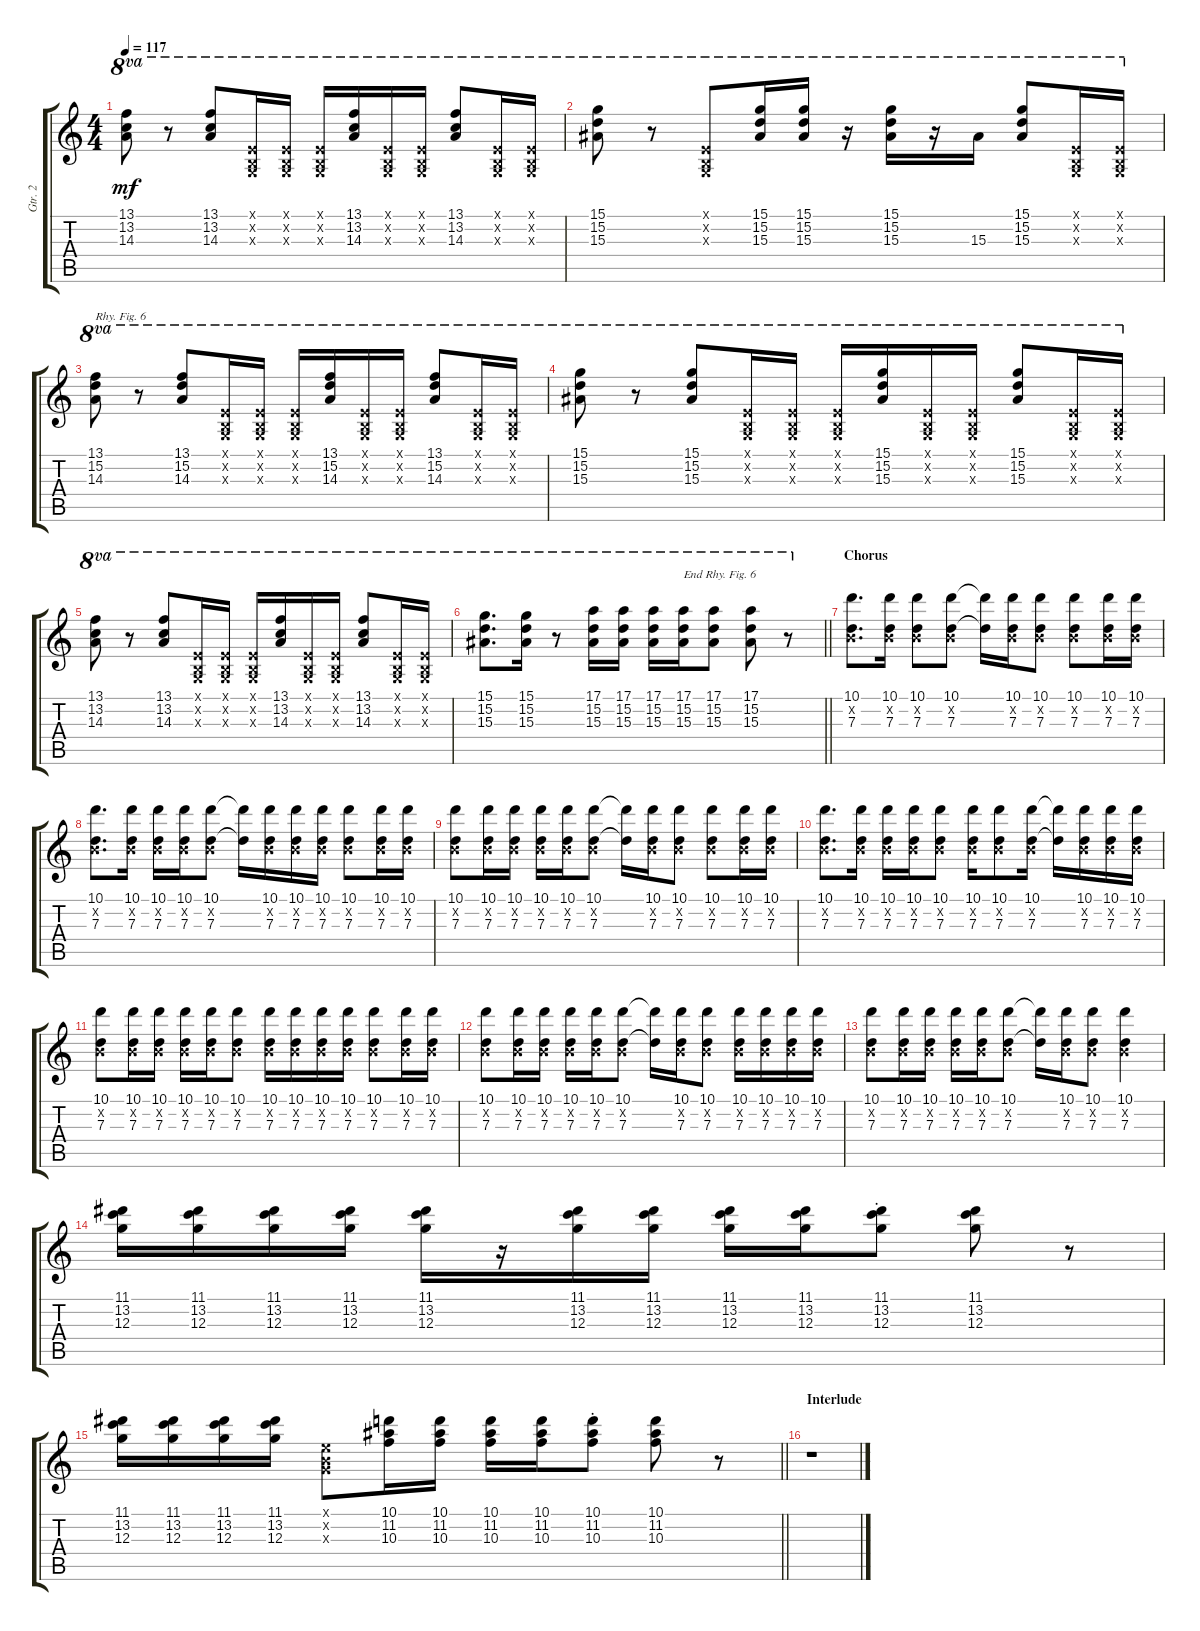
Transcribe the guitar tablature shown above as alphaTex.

\track ("Gtr. 2" "Gtr. 2") {instrument electricguitarclean}
\staff {score tabs}
\tuning (E4 B3 G3 D3 A2 E2) {hide}
\ts (4 4)
\tempo 117
\clef g2
\ks c
(13.1 13.2 14.3).8{ot 8va dy mf} r.8{ot 8va} (13.1 13.2 14.3).8{ot 8va} (0.1{x} 0.2{x} 0.3{x}).16{ot 8va} (0.1{x} 0.2{x} 0.3{x}).16{ot 8va} (0.1{x} 0.2{x} 0.3{x}).16{ot 8va} (13.1 13.2 14.3).16{ot 8va} (0.1{x} 0.2{x} 0.3{x}).16{ot 8va} (0.1{x} 0.2{x} 0.3{x}).16{ot 8va} (13.1 13.2 14.3).8{ot 8va} (0.1{x} 0.2{x} 0.3{x}).16{ot 8va} (0.1{x} 0.2{x} 0.3{x}).16{ot 8va} |
(15.1 15.2 15.3).8{ot 8va} r.8{ot 8va} (0.1{x} 0.2{x} 0.3{x}).8{ot 8va} (15.1 15.2 15.3).16{ot 8va} (15.1 15.2 15.3).16{ot 8va} r.16{ot 8va} (15.1 15.2 15.3).16{ot 8va} r.16{ot 8va} 15.3.16{ot 8va} (15.1 15.2 15.3).8{ot 8va} (0.1{x} 0.2{x} 0.3{x}).16{ot 8va} (0.1{x} 0.2{x} 0.3{x}).16{ot 8va} |
(13.1 15.2 14.3).8{ot 8va txt "Rhy. Fig. 6"} r.8{ot 8va} (13.1 15.2 14.3).8{ot 8va} (0.1{x} 0.2{x} 0.3{x}).16{ot 8va} (0.1{x} 0.2{x} 0.3{x}).16{ot 8va} (0.1{x} 0.2{x} 0.3{x}).16{ot 8va} (13.1 15.2 14.3).16{ot 8va} (0.1{x} 0.2{x} 0.3{x}).16{ot 8va} (0.1{x} 0.2{x} 0.3{x}).16{ot 8va} (13.1 15.2 14.3).8{ot 8va} (0.1{x} 0.2{x} 0.3{x}).16{ot 8va} (0.1{x} 0.2{x} 0.3{x}).16{ot 8va} |
(15.1 15.2 15.3).8{ot 8va} r.8{ot 8va} (15.1 15.2 15.3).8{ot 8va} (0.1{x} 0.2{x} 0.3{x}).16{ot 8va} (0.1{x} 0.2{x} 0.3{x}).16{ot 8va} (0.1{x} 0.2{x} 0.3{x}).16{ot 8va} (15.1 15.2 15.3).16{ot 8va} (0.1{x} 0.2{x} 0.3{x}).16{ot 8va} (0.1{x} 0.2{x} 0.3{x}).16{ot 8va} (15.1 15.2 15.3).8{ot 8va} (0.1{x} 0.2{x} 0.3{x}).16{ot 8va} (0.1{x} 0.2{x} 0.3{x}).16{ot 8va} |
(13.1 13.2 14.3).8{ot 8va} r.8{ot 8va} (13.1 13.2 14.3).8{ot 8va} (0.1{x} 0.2{x} 0.3{x}).16{ot 8va} (0.1{x} 0.2{x} 0.3{x}).16{ot 8va} (0.1{x} 0.2{x} 0.3{x}).16{ot 8va} (13.1 13.2 14.3).16{ot 8va} (0.1{x} 0.2{x} 0.3{x}).16{ot 8va} (0.1{x} 0.2{x} 0.3{x}).16{ot 8va} (13.1 13.2 14.3).8{ot 8va} (0.1{x} 0.2{x} 0.3{x}).16{ot 8va} (0.1{x} 0.2{x} 0.3{x}).16{ot 8va} |
\barLineRight lightlight
(15.1 15.2 15.3).8{d ot 8va} (15.1 15.2 15.3).16{ot 8va} r.8{ot 8va} (17.1 15.2 15.3).16{ot 8va} (17.1 15.2 15.3).16{ot 8va} (17.1 15.2 15.3).16{ot 8va} (17.1 15.2 15.3).16{ot 8va txt "End Rhy. Fig. 6"} (17.1 15.2 15.3).8{ot 8va} (17.1 15.2 15.3).8{ot 8va} r.8{ot 8va} |
\section ("" "Chorus")
(10.1 0.2{x} 7.3).8{d} (10.1 0.2{x} 7.3).16 (10.1 0.2{x} 7.3).8 (10.1 0.2{x} 7.3).8 (10.1{t} 7.3{t}).16 (10.1 0.2{x} 7.3).16 (10.1 0.2{x} 7.3).8 (10.1 0.2{x} 7.3).8 (10.1 0.2{x} 7.3).16 (10.1 0.2{x} 7.3).16 |
(10.1 0.2{x} 7.3).8{d} (10.1 0.2{x} 7.3).16 (10.1 0.2{x} 7.3).16 (10.1 0.2{x} 7.3).16 (10.1 0.2{x} 7.3).8 (10.1{t} 7.3{t}).16 (10.1 0.2{x} 7.3).16 (10.1 0.2{x} 7.3).16 (10.1 0.2{x} 7.3).16 (10.1 0.2{x} 7.3).8 (10.1 0.2{x} 7.3).16 (10.1 0.2{x} 7.3).16 |
(10.1 0.2{x} 7.3).8 (10.1 0.2{x} 7.3).16 (10.1 0.2{x} 7.3).16 (10.1 0.2{x} 7.3).16 (10.1 0.2{x} 7.3).16 (10.1 0.2{x} 7.3).8 (10.1{t} 7.3{t}).16 (10.1 0.2{x} 7.3).16 (10.1 0.2{x} 7.3).8 (10.1 0.2{x} 7.3).8 (10.1 0.2{x} 7.3).16 (10.1 0.2{x} 7.3).16 |
(10.1 0.2{x} 7.3).8{d} (10.1 0.2{x} 7.3).16 (10.1 0.2{x} 7.3).16 (10.1 0.2{x} 7.3).16 (10.1 0.2{x} 7.3).8 (10.1 0.2{x} 7.3).16 (10.1 0.2{x} 7.3).8 (10.1 0.2{x} 7.3).16 (10.1{t} 7.3{t}).16 (10.1 0.2{x} 7.3).16 (10.1 0.2{x} 7.3).16 (10.1 0.2{x} 7.3).16 |
(10.1 0.2{x} 7.3).8 (10.1 0.2{x} 7.3).16 (10.1 0.2{x} 7.3).16 (10.1 0.2{x} 7.3).16 (10.1 0.2{x} 7.3).16 (10.1 0.2{x} 7.3).8 (10.1 0.2{x} 7.3).16 (10.1 0.2{x} 7.3).16 (10.1 0.2{x} 7.3).16 (10.1 0.2{x} 7.3).16 (10.1 0.2{x} 7.3).8 (10.1 0.2{x} 7.3).16 (10.1 0.2{x} 7.3).16 |
(10.1 0.2{x} 7.3).8 (10.1 0.2{x} 7.3).16 (10.1 0.2{x} 7.3).16 (10.1 0.2{x} 7.3).16 (10.1 0.2{x} 7.3).16 (10.1 0.2{x} 7.3).8 (10.1{t} 7.3{t}).16 (10.1 0.2{x} 7.3).16 (10.1 0.2{x} 7.3).8 (10.1 0.2{x} 7.3).16 (10.1 0.2{x} 7.3).16 (10.1 0.2{x} 7.3).16 (10.1 0.2{x} 7.3).16 |
(10.1 0.2{x} 7.3).8 (10.1 0.2{x} 7.3).16 (10.1 0.2{x} 7.3).16 (10.1 0.2{x} 7.3).16 (10.1 0.2{x} 7.3).16 (10.1 0.2{x} 7.3).8 (10.1{t} 7.3{t}).16 (10.1 0.2{x} 7.3).16 (10.1 0.2{x} 7.3).8 (10.1 0.2{x} 7.3).4 |
(11.1 13.2 12.3).16 (11.1 13.2 12.3).16 (11.1 13.2 12.3).16 (11.1 13.2 12.3).16 (11.1 13.2 12.3).16 r.16 (11.1 13.2 12.3).16 (11.1 13.2 12.3).16 (11.1 13.2 12.3).16 (11.1 13.2 12.3).16 (11.1{st} 13.2{st} 12.3{st}).8 (11.1 13.2 12.3).8 r.8 |
\barLineRight lightlight
(11.1 13.2 12.3).16 (11.1 13.2 12.3).16 (11.1 13.2 12.3).16 (11.1 13.2 12.3).16 (0.1{x} 0.2{x} 0.3{x}).8 (10.1 11.2 10.3).16 (10.1 11.2 10.3).16 (10.1 11.2 10.3).16 (10.1 11.2 10.3).16 (10.1{st} 11.2{st} 10.3{st}).8 (10.1 11.2 10.3).8 r.8 |
\section ("" "Interlude")
r.1
